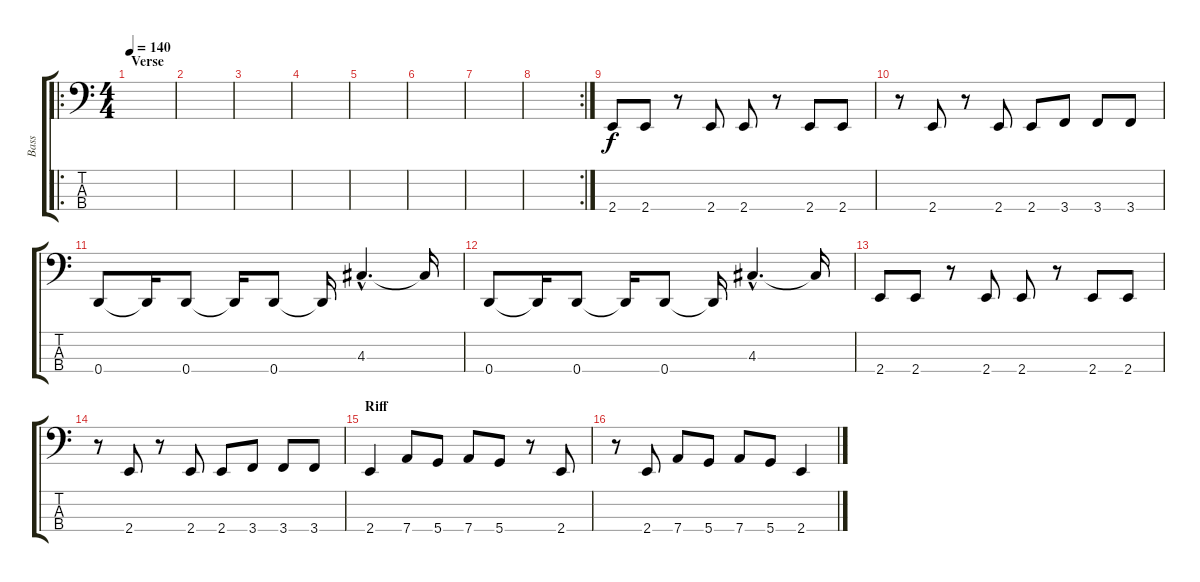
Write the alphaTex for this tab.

\track ("Bass" "Bass") {instrument electricbasspick}
\staff {score tabs}
\tuning (G2 D2 A1 D1) {hide}
\ro
\ts (4 4)
\section ("" "Verse")
\tempo 140
\clef f4
\ks c
|
|
|
|
|
|
|
\rc 2
|
2.4.8 2.4.8 r.8 2.4.8 2.4.8 r.8 2.4.8 2.4.8 |
r.8 2.4.8 r.8 2.4.8 2.4.8 3.4.8 3.4.8 3.4.8 |
0.4.8 0.4{t}.16 0.4.8 0.4{t}.16 0.4.8 0.4{t}.16 4.3{hac}.4{d} 4.3{t}.16 |
0.4.8 0.4{t}.16 0.4.8 0.4{t}.16 0.4.8 0.4{t}.16 4.3{hac}.4{d} 4.3{t}.16 |
2.4.8 2.4.8 r.8 2.4.8 2.4.8 r.8 2.4.8 2.4.8 |
r.8 2.4.8 r.8 2.4.8 2.4.8 3.4.8 3.4.8 3.4.8 |
\section ("" "Riff")
2.4.4 7.4.8 5.4.8 7.4.8 5.4.8 r.8 2.4.8 |
r.8 2.4.8 7.4.8 5.4.8 7.4.8 5.4.8 2.4.4
